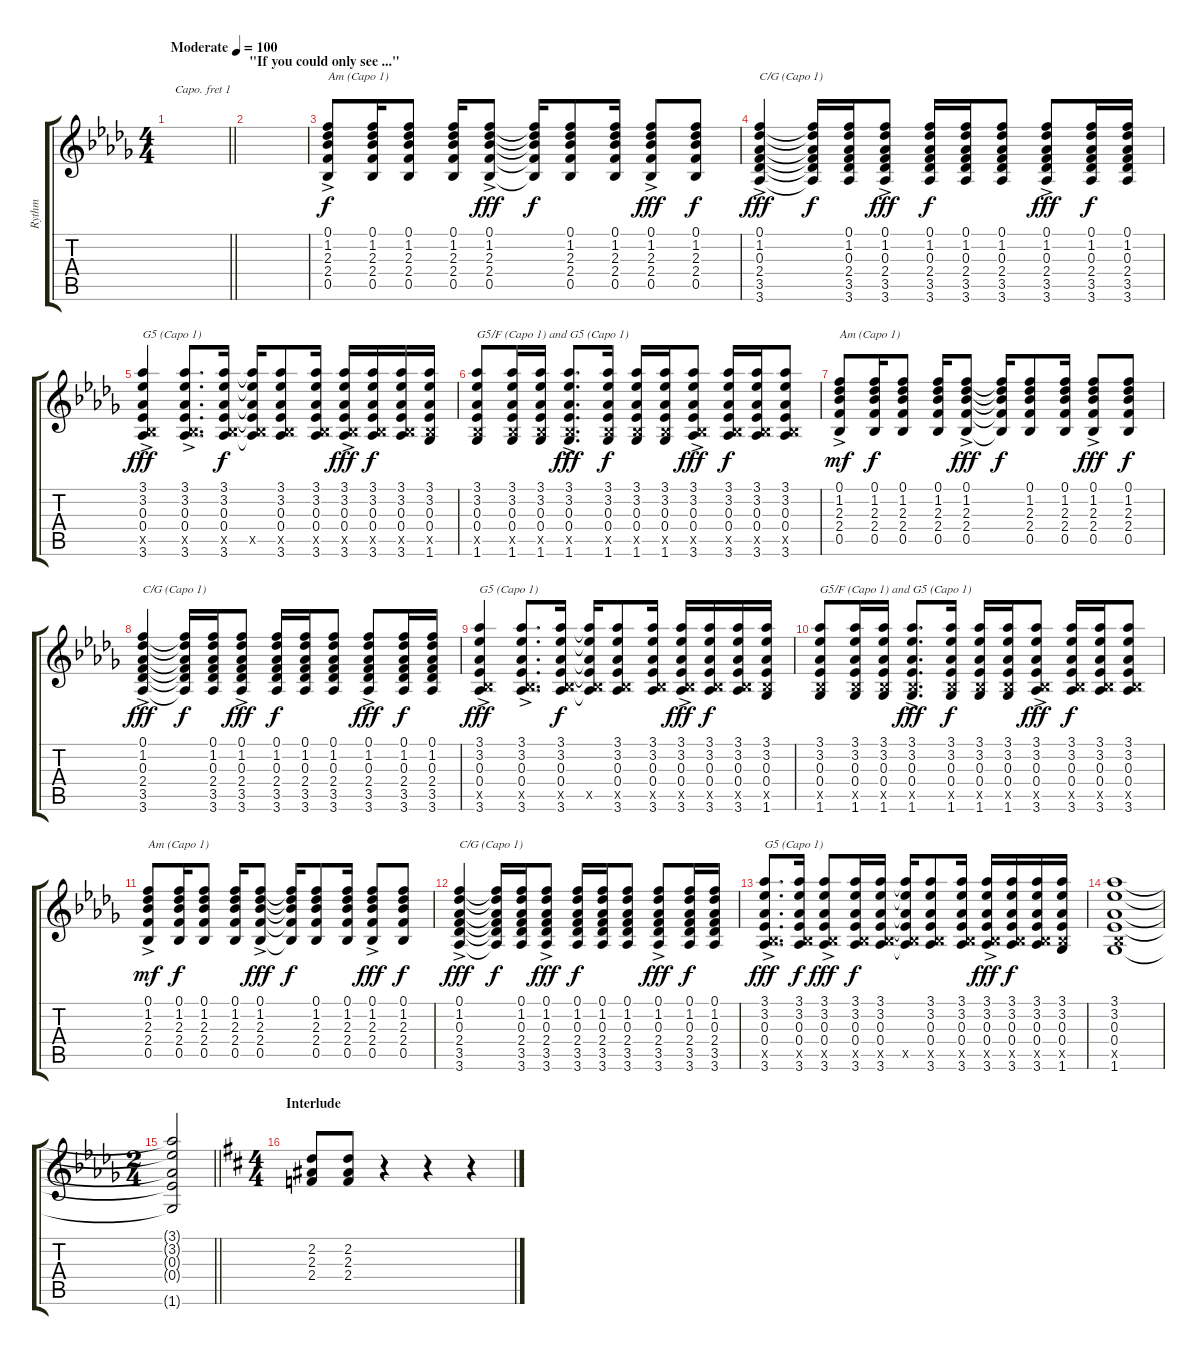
\track ("Rythm" "Rythm") {instrument acousticguitarsteel}
\staff {score tabs}
\capo 1
\tuning (E4 B3 G3 D3 A2 E2) {hide}
\ts (4 4)
\tempo (100 "Moderate")
\clef g2
\barLineRight lightlight
\ks bbminor
|
\section ("" "\"If you could only see ...\"")
|
(0.1{ac} 1.2 2.3 2.4 0.5).8{txt "Am (Capo 1)"} (0.1 1.2 2.3 2.4 0.5).16{dy f} (0.1 1.2 2.3 2.4 0.5).8 (0.1 1.2 2.3 2.4 0.5).16 (0.1{ac} 1.2 2.3 2.4 0.5).8{dy fff} (0.1{t} 1.2{t} 2.3{t} 2.4{t} 0.5{t}).16{dy f} (0.1 1.2 2.3 2.4 0.5).8 (0.1 1.2 2.3 2.4 0.5).16 (0.1 1.2 2.3 2.4 0.5{ac}).8{dy fff} (0.1 1.2 2.3 2.4 0.5).8{dy f} |
(0.1 1.2 0.3 2.4 3.5 3.6{ac}).4{txt "C/G (Capo 1)" dy fff} (0.1{t} 1.2{t} 0.3{t} 2.4{t} 3.5{t} 3.6{t}).16{dy f} (0.1 1.2 0.3 2.4 3.5 3.6).16 (0.1 1.2 0.3 2.4 3.5 3.6{ac}).8{dy fff} (0.1 1.2 0.3 2.4 3.5 3.6).16{dy f} (0.1 1.2 0.3 2.4 3.5 3.6).16 (0.1 1.2 0.3 2.4 3.5 3.6).8 (0.1 1.2 0.3 2.4 3.5 3.6{ac}).8{dy fff} (0.1 1.2 0.3 2.4 3.5 3.6).16{dy f} (0.1 1.2 0.3 2.4 3.5 3.6).16 |
(3.1{ac} 3.2 0.3 0.4 0.5{x} 3.6).4{txt "G5 (Capo 1)" dy fff} (3.1{ac} 3.2 0.3 0.4 0.5{x} 3.6).8{d} (3.1 3.2 0.3 0.4 0.5{x} 3.6).16{dy f} (3.1{t} 3.2{t} 0.3{t} 0.4{t} 0.5{x} 3.6{t}).16 (3.1 3.2 0.3 0.4 0.5{x} 3.6).8 (3.1 3.2 0.3 0.4 0.5{x} 3.6).16 (3.1 3.2 0.3 0.4 0.5{x} 3.6{ac}).16{dy fff} (3.1 3.2 0.3 0.4 0.5{x} 3.6).16{dy f} (3.1 3.2 0.3 0.4 0.5{x} 3.6).16 (3.1 3.2 0.3 0.4 0.5{x} 1.6).16 |
(3.1 3.2 0.3 0.4 0.5{x} 1.6).8{txt "G5/F (Capo 1) and G5 (Capo 1)"} (3.1 3.2 0.3 0.4 0.5{x} 1.6).16 (3.1 3.2 0.3 0.4 0.5{x} 1.6).16 (3.1{ac} 3.2 0.3 0.4 0.5{x} 1.6).8{d dy fff} (3.1 3.2 0.3 0.4 0.5{x} 1.6).16{dy f} (3.1 3.2 0.3 0.4 0.5{x} 1.6).16 (3.1 3.2 0.3 0.4 0.5{x} 1.6).16 (3.1 3.2 0.3 0.4 0.5{x} 3.6{ac}).8{dy fff} (3.1 3.2 0.3 0.4 0.5{x} 3.6).16{dy f} (3.1 3.2 0.3 0.4 0.5{x} 3.6).16 (3.1 3.2 0.3 0.4 0.5{x} 3.6).8 |
(0.1{ac} 1.2 2.3 2.4 0.5).8{txt "Am (Capo 1)" dy mf} (0.1 1.2 2.3 2.4 0.5).16{dy f} (0.1 1.2 2.3 2.4 0.5).8 (0.1 1.2 2.3 2.4 0.5).16 (0.1{ac} 1.2 2.3 2.4 0.5).8{dy fff} (0.1{t} 1.2{t} 2.3{t} 2.4{t} 0.5{t}).16{dy f} (0.1 1.2 2.3 2.4 0.5).8 (0.1 1.2 2.3 2.4 0.5).16 (0.1 1.2 2.3 2.4 0.5{ac}).8{dy fff} (0.1 1.2 2.3 2.4 0.5).8{dy f} |
(0.1 1.2 0.3 2.4 3.5 3.6{ac}).4{txt "C/G (Capo 1)" dy fff} (0.1{t} 1.2{t} 0.3{t} 2.4{t} 3.5{t} 3.6{t}).16{dy f} (0.1 1.2 0.3 2.4 3.5 3.6).16 (0.1 1.2 0.3 2.4 3.5 3.6{ac}).8{dy fff} (0.1 1.2 0.3 2.4 3.5 3.6).16{dy f} (0.1 1.2 0.3 2.4 3.5 3.6).16 (0.1 1.2 0.3 2.4 3.5 3.6).8 (0.1 1.2 0.3 2.4 3.5 3.6{ac}).8{dy fff} (0.1 1.2 0.3 2.4 3.5 3.6).16{dy f} (0.1 1.2 0.3 2.4 3.5 3.6).16 |
(3.1{ac} 3.2 0.3 0.4 0.5{x} 3.6).4{txt "G5 (Capo 1)" dy fff} (3.1{ac} 3.2 0.3 0.4 0.5{x} 3.6).8{d} (3.1 3.2 0.3 0.4 0.5{x} 3.6).16{dy f} (3.1{t} 3.2{t} 0.3{t} 0.4{t} 0.5{x} 3.6{t}).16 (3.1 3.2 0.3 0.4 0.5{x} 3.6).8 (3.1 3.2 0.3 0.4 0.5{x} 3.6).16 (3.1 3.2 0.3 0.4 0.5{x} 3.6{ac}).16{dy fff} (3.1 3.2 0.3 0.4 0.5{x} 3.6).16{dy f} (3.1 3.2 0.3 0.4 0.5{x} 3.6).16 (3.1 3.2 0.3 0.4 0.5{x} 1.6).16 |
(3.1 3.2 0.3 0.4 0.5{x} 1.6).8{txt "G5/F (Capo 1) and G5 (Capo 1)"} (3.1 3.2 0.3 0.4 0.5{x} 1.6).16 (3.1 3.2 0.3 0.4 0.5{x} 1.6).16 (3.1{ac} 3.2 0.3 0.4 0.5{x} 1.6).8{d dy fff} (3.1 3.2 0.3 0.4 0.5{x} 1.6).16{dy f} (3.1 3.2 0.3 0.4 0.5{x} 1.6).16 (3.1 3.2 0.3 0.4 0.5{x} 1.6).16 (3.1 3.2 0.3 0.4 0.5{x} 3.6{ac}).8{dy fff} (3.1 3.2 0.3 0.4 0.5{x} 3.6).16{dy f} (3.1 3.2 0.3 0.4 0.5{x} 3.6).16 (3.1 3.2 0.3 0.4 0.5{x} 3.6).8 |
(0.1{ac} 1.2 2.3 2.4 0.5).8{txt "Am (Capo 1)" dy mf} (0.1 1.2 2.3 2.4 0.5).16{dy f} (0.1 1.2 2.3 2.4 0.5).8 (0.1 1.2 2.3 2.4 0.5).16 (0.1{ac} 1.2 2.3 2.4 0.5).8{dy fff} (0.1{t} 1.2{t} 2.3{t} 2.4{t} 0.5{t}).16{dy f} (0.1 1.2 2.3 2.4 0.5).8 (0.1 1.2 2.3 2.4 0.5).16 (0.1 1.2 2.3 2.4 0.5{ac}).8{dy fff} (0.1 1.2 2.3 2.4 0.5).8{dy f} |
(0.1 1.2 0.3 2.4 3.5 3.6{ac}).4{txt "C/G (Capo 1)" dy fff} (0.1{t} 1.2{t} 0.3{t} 2.4{t} 3.5{t} 3.6{t}).16{dy f} (0.1 1.2 0.3 2.4 3.5 3.6).16 (0.1 1.2 0.3 2.4 3.5 3.6{ac}).8{dy fff} (0.1 1.2 0.3 2.4 3.5 3.6).16{dy f} (0.1 1.2 0.3 2.4 3.5 3.6).16 (0.1 1.2 0.3 2.4 3.5 3.6).8 (0.1 1.2 0.3 2.4 3.5 3.6{ac}).8{dy fff} (0.1 1.2 0.3 2.4 3.5 3.6).16{dy f} (0.1 1.2 0.3 2.4 3.5 3.6).16 |
(3.1{ac} 3.2 0.3 0.4 0.5{x} 3.6).8{d txt "G5 (Capo 1)" dy fff} (3.1 3.2 0.3 0.4 0.5{x} 3.6).16{dy f} (3.1{ac} 3.2 0.3 0.4 0.5{x} 3.6).8{dy fff} (3.1 3.2 0.3 0.4 0.5{x} 3.6).16{dy f} (3.1 3.2 0.3 0.4 0.5{x} 3.6).16 (3.1{t} 3.2{t} 0.3{t} 0.4{t} 0.5{x} 3.6{t}).16 (3.1 3.2 0.3 0.4 0.5{x} 3.6).8 (3.1 3.2 0.3 0.4 0.5{x} 3.6).16 (3.1 3.2 0.3 0.4 0.5{x} 3.6{ac}).16{dy fff} (3.1 3.2 0.3 0.4 0.5{x} 3.6).16{dy f} (3.1 3.2 0.3 0.4 0.5{x} 3.6).16 (3.1 3.2 0.3 0.4 0.5{x} 1.6).16 |
(3.1 3.2 0.3 0.4 0.5{x} 1.6).1 |
\ts (2 4)
\barLineRight lightlight
(3.1{t} 3.2{t} 0.3{t} 0.4{t} 1.6{t}).2 |
\ts (4 4)
\section ("" "Interlude")
\ks d
(2.2 2.3 2.4).8{volume 10 instrument distortionguitar} (2.2 2.3 2.4).8 r.4 r.4 r.4
